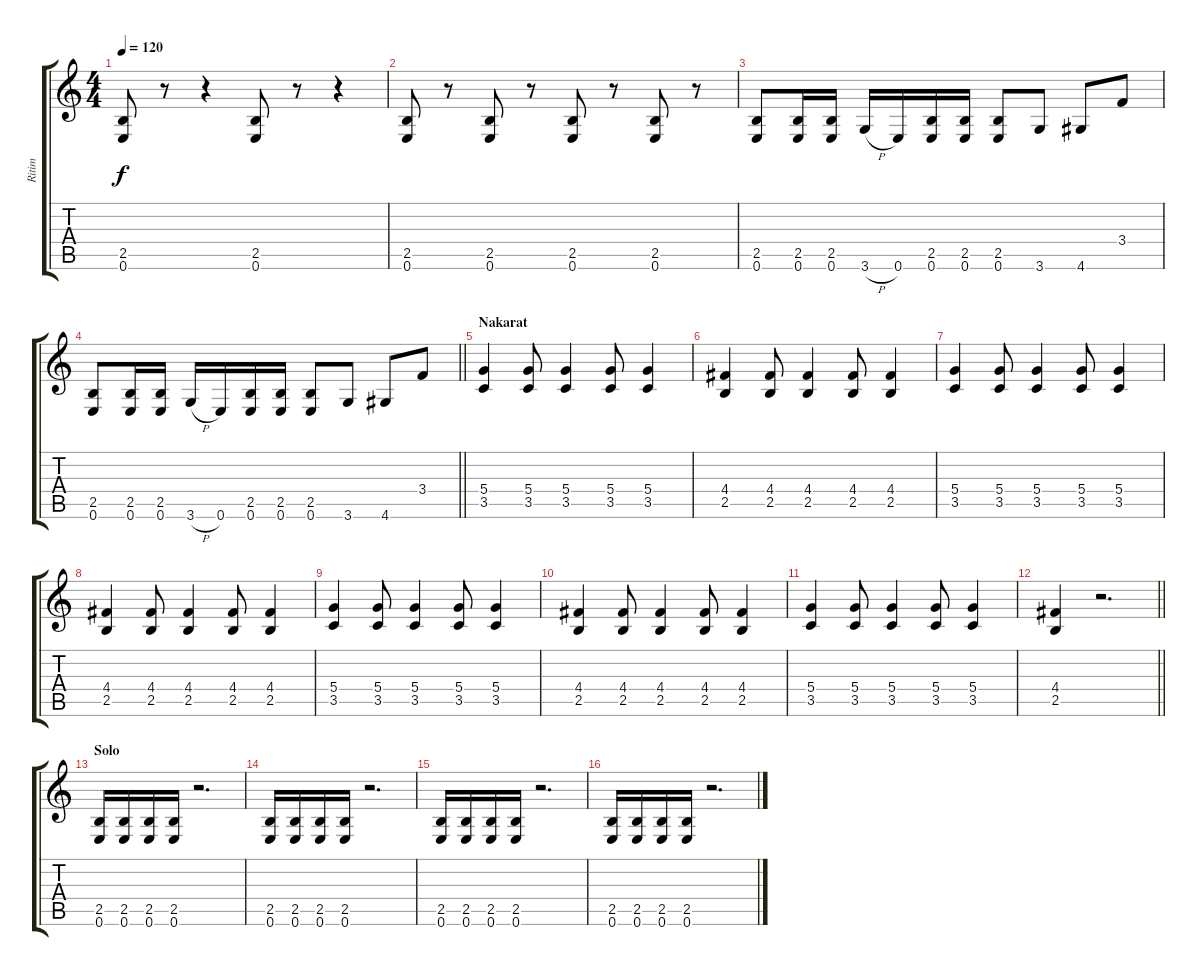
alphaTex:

\track ("Ritim" "Ritim") {instrument distortionguitar}
\staff {score tabs}
\tuning (E4 B3 G3 D3 A2 E2) {hide}
\ts (4 4)
\tempo 120
\clef g2
\ks c
(2.5 0.6).8{dy f} r.8 r.4 (2.5 0.6).8 r.8 r.4 |
(2.5 0.6).8 r.8 (2.5 0.6).8 r.8 (2.5 0.6).8 r.8 (2.5 0.6).8 r.8 |
(2.5 0.6).8 (2.5 0.6).16 (2.5 0.6).16 3.6{h}.16 0.6.16 (2.5 0.6).16 (2.5 0.6).16 (2.5 0.6).8 3.6.8 4.6.8 3.4.8 |
\barLineRight lightlight
(2.5 0.6).8 (2.5 0.6).16 (2.5 0.6).16 3.6{h}.16 0.6.16 (2.5 0.6).16 (2.5 0.6).16 (2.5 0.6).8 3.6.8 4.6.8 3.4.8 |
\section ("" "Nakarat")
(5.4 3.5).4 (5.4 3.5).8 (5.4 3.5).4 (5.4 3.5).8 (5.4 3.5).4 |
(4.4 2.5).4 (4.4 2.5).8 (4.4 2.5).4 (4.4 2.5).8 (4.4 2.5).4 |
(5.4 3.5).4 (5.4 3.5).8 (5.4 3.5).4 (5.4 3.5).8 (5.4 3.5).4 |
(4.4 2.5).4 (4.4 2.5).8 (4.4 2.5).4 (4.4 2.5).8 (4.4 2.5).4 |
(5.4 3.5).4 (5.4 3.5).8 (5.4 3.5).4 (5.4 3.5).8 (5.4 3.5).4 |
(4.4 2.5).4 (4.4 2.5).8 (4.4 2.5).4 (4.4 2.5).8 (4.4 2.5).4 |
(5.4 3.5).4 (5.4 3.5).8 (5.4 3.5).4 (5.4 3.5).8 (5.4 3.5).4 |
\barLineRight lightlight
(4.4 2.5).4 r.2{d} |
\section ("" "Solo")
(2.5 0.6).16 (2.5 0.6).16 (2.5 0.6).16 (2.5 0.6).16 r.2{d} |
(2.5 0.6).16 (2.5 0.6).16 (2.5 0.6).16 (2.5 0.6).16 r.2{d} |
(2.5 0.6).16 (2.5 0.6).16 (2.5 0.6).16 (2.5 0.6).16 r.2{d} |
(2.5 0.6).16 (2.5 0.6).16 (2.5 0.6).16 (2.5 0.6).16 r.2{d}
